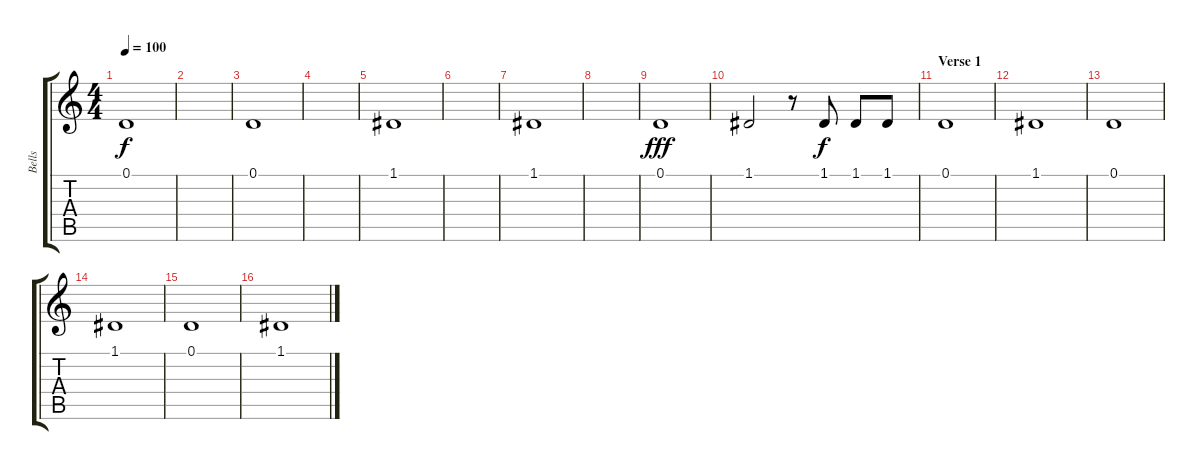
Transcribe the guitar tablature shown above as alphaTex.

\track ("Bells" "Bells") {instrument tubularbells}
\staff {score tabs}
\tuning (D4 A3 F3 C3 G2 D2) {hide}
\ts (4 4)
\tempo 100
\clef g2
\ks c
0.1.1{dy f} |
|
0.1.1 |
|
1.1.1 |
|
1.1.1 |
|
0.1.1{dy fff} |
1.1.2 r.8 1.1.8{dy f} 1.1.8 1.1.8 |
\section ("" "Verse 1")
0.1.1 |
1.1.1 |
0.1.1 |
1.1.1 |
0.1.1 |
1.1.1
